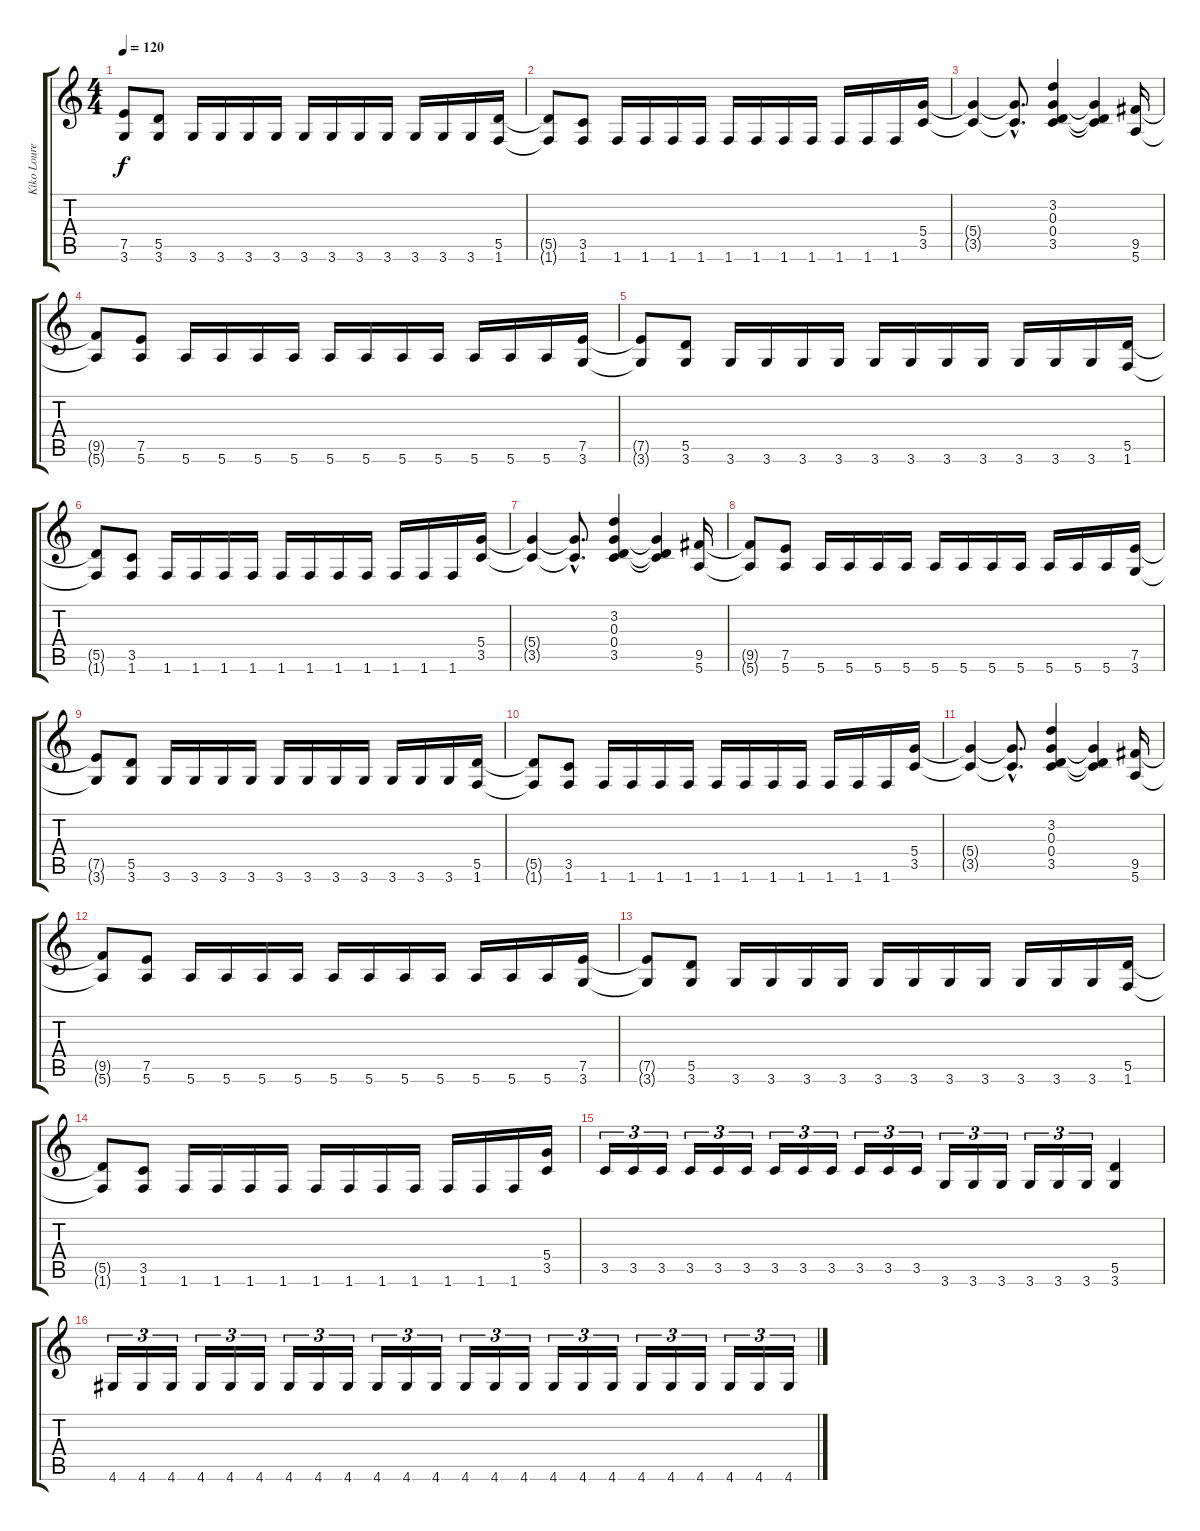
\track ("Kiko Loureiro " "Kiko Loure") {instrument distortionguitar}
\staff {score tabs}
\tuning (E4 B3 G3 D3 A2 E2) {hide}
\ts (4 4)
\tempo 120
\clef g2
\ks c
(7.5{t} 3.6{t}).8{dy f} (5.5 3.6).8 3.6.16 3.6.16 3.6.16 3.6.16 3.6.16 3.6.16 3.6.16 3.6.16 3.6.16 3.6.16 3.6.16 (5.5 1.6).16 |
(5.5{t} 1.6{t}).8 (3.5 1.6).8 1.6.16 1.6.16 1.6.16 1.6.16 1.6.16 1.6.16 1.6.16 1.6.16 1.6.16 1.6.16 1.6.16 (5.4 3.5).16 |
(5.4{t} 3.5{t}).4 (5.4{hac t} 3.5{hac t}).8{d} (3.2 0.3 0.4 3.5).4 (0.3{t} 0.4{t} 3.5{t}).4 (9.5 5.6).16 |
(9.5{t} 5.6{t}).8 (7.5 5.6).8 5.6.16 5.6.16 5.6.16 5.6.16 5.6.16 5.6.16 5.6.16 5.6.16 5.6.16 5.6.16 5.6.16 (7.5 3.6).16 |
(7.5{t} 3.6{t}).8 (5.5 3.6).8 3.6.16 3.6.16 3.6.16 3.6.16 3.6.16 3.6.16 3.6.16 3.6.16 3.6.16 3.6.16 3.6.16 (5.5 1.6).16 |
(5.5{t} 1.6{t}).8 (3.5 1.6).8 1.6.16 1.6.16 1.6.16 1.6.16 1.6.16 1.6.16 1.6.16 1.6.16 1.6.16 1.6.16 1.6.16 (5.4 3.5).16 |
(5.4{t} 3.5{t}).4 (5.4{hac t} 3.5{hac t}).8{d} (3.2 0.3 0.4 3.5).4 (0.3{t} 0.4{t} 3.5{t}).4 (9.5 5.6).16 |
(9.5{t} 5.6{t}).8 (7.5 5.6).8 5.6.16 5.6.16 5.6.16 5.6.16 5.6.16 5.6.16 5.6.16 5.6.16 5.6.16 5.6.16 5.6.16 (7.5 3.6).16 |
(7.5{t} 3.6{t}).8 (5.5 3.6).8 3.6.16 3.6.16 3.6.16 3.6.16 3.6.16 3.6.16 3.6.16 3.6.16 3.6.16 3.6.16 3.6.16 (5.5 1.6).16 |
(5.5{t} 1.6{t}).8 (3.5 1.6).8 1.6.16 1.6.16 1.6.16 1.6.16 1.6.16 1.6.16 1.6.16 1.6.16 1.6.16 1.6.16 1.6.16 (5.4 3.5).16 |
(5.4{t} 3.5{t}).4 (5.4{hac t} 3.5{hac t}).8{d} (3.2 0.3 0.4 3.5).4 (0.3{t} 0.4{t} 3.5{t}).4 (9.5 5.6).16 |
(9.5{t} 5.6{t}).8 (7.5 5.6).8 5.6.16 5.6.16 5.6.16 5.6.16 5.6.16 5.6.16 5.6.16 5.6.16 5.6.16 5.6.16 5.6.16 (7.5 3.6).16 |
(7.5{t} 3.6{t}).8 (5.5 3.6).8 3.6.16 3.6.16 3.6.16 3.6.16 3.6.16 3.6.16 3.6.16 3.6.16 3.6.16 3.6.16 3.6.16 (5.5 1.6).16 |
(5.5{t} 1.6{t}).8 (3.5 1.6).8 1.6.16 1.6.16 1.6.16 1.6.16 1.6.16 1.6.16 1.6.16 1.6.16 1.6.16 1.6.16 1.6.16 (5.4 3.5).16 |
3.5.16{tu (3 2)} 3.5.16{tu (3 2)} 3.5.16{tu (3 2)} 3.5.16{tu (3 2)} 3.5.16{tu (3 2)} 3.5.16{tu (3 2)} 3.5.16{tu (3 2)} 3.5.16{tu (3 2)} 3.5.16{tu (3 2)} 3.5.16{tu (3 2)} 3.5.16{tu (3 2)} 3.5.16{tu (3 2)} 3.6.16{tu (3 2)} 3.6.16{tu (3 2)} 3.6.16{tu (3 2)} 3.6.16{tu (3 2)} 3.6.16{tu (3 2)} 3.6.16{tu (3 2)} (5.5 3.6).4 |
4.6.16{tu (3 2)} 4.6.16{tu (3 2)} 4.6.16{tu (3 2)} 4.6.16{tu (3 2)} 4.6.16{tu (3 2)} 4.6.16{tu (3 2)} 4.6.16{tu (3 2)} 4.6.16{tu (3 2)} 4.6.16{tu (3 2)} 4.6.16{tu (3 2)} 4.6.16{tu (3 2)} 4.6.16{tu (3 2)} 4.6.16{tu (3 2)} 4.6.16{tu (3 2)} 4.6.16{tu (3 2)} 4.6.16{tu (3 2)} 4.6.16{tu (3 2)} 4.6.16{tu (3 2)} 4.6.16{tu (3 2)} 4.6.16{tu (3 2)} 4.6.16{tu (3 2)} 4.6.16{tu (3 2)} 4.6.16{tu (3 2)} 4.6.16{tu (3 2)}
